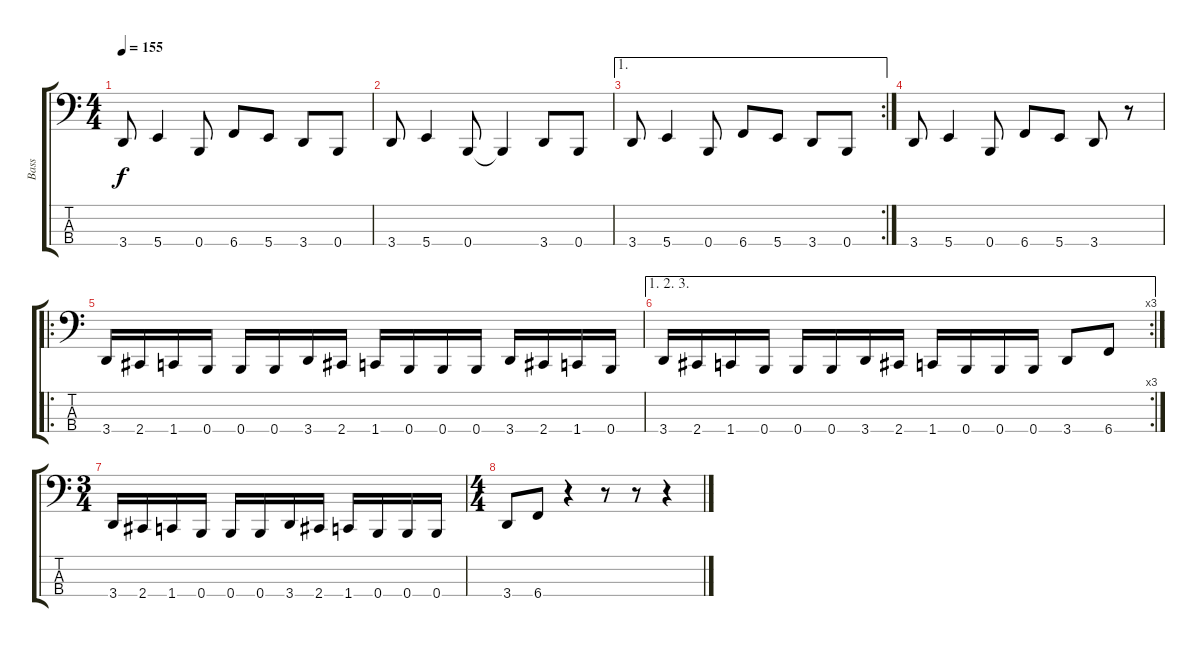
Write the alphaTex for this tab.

\track ("Bass" "Bass") {instrument slapbass2}
\staff {score tabs}
\tuning (E2 B1 Gb1 B0) {hide}
\ts (4 4)
\tempo 155
\clef f4
\ks c
3.4.8{dy f} 5.4.4 0.4.8 6.4.8 5.4.8 3.4.8 0.4.8 |
3.4.8 5.4.4 0.4.8 0.4{t}.4 3.4.8 0.4.8 |
\ae 1
\rc 2
3.4.8 5.4.4 0.4.8 6.4.8 5.4.8 3.4.8 0.4.8 |
3.4.8 5.4.4 0.4.8 6.4.8 5.4.8 3.4.8 r.8 |
\ro
3.4.16 2.4.16 1.4.16 0.4.16 0.4.16 0.4.16 3.4.16 2.4.16 1.4.16 0.4.16 0.4.16 0.4.16 3.4.16 2.4.16 1.4.16 0.4.16 |
\ae (1 2 3)
\rc 3
3.4.16 2.4.16 1.4.16 0.4.16 0.4.16 0.4.16 3.4.16 2.4.16 1.4.16 0.4.16 0.4.16 0.4.16 3.4.8 6.4.8 |
\ts (3 4)
3.4.16 2.4.16 1.4.16 0.4.16 0.4.16 0.4.16 3.4.16 2.4.16 1.4.16 0.4.16 0.4.16 0.4.16 |
\ts (4 4)
3.4.8 6.4.8 r.4 r.8 r.8 r.4
